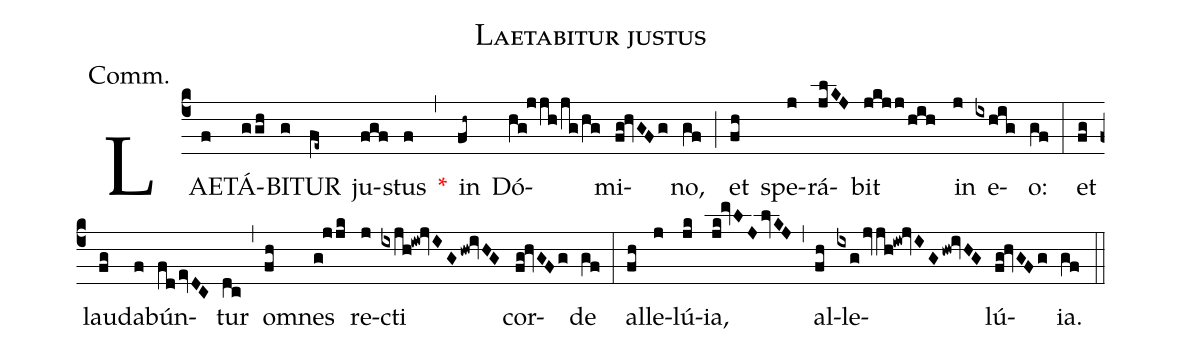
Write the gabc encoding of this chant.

name:Laetabitur justus;
annotation:Comm.;
mode:V.;
office-part:Communion;
%%
(c4) LAE(f)TÁ(ggh)BI(g)TUR(fe~) ju(fgf)stus(f) <v>\red{*}</v>(,) in(fh~) Dó(hg!jjh/jg/hg)mi(fg!hvGFg)no,(gf) (;) et(fh) spe(j)rá(jlKJ)bit(jkjj/hih) in(j) e(ixhig)o:(gf) (:) et(fg) lau(fg)da(f)bún(fdevDC)tur(dc) (,) o(fh)mnes(g!jjk) re(j)cti(ixjh!iw!jvIGhw!ivHG) cor(fg!hvGFg)de(gf) (:) al(fh)le(j)lú(jk)ia,(jk!mvLJlvKJ) (,) al(fh)le(ixg/jvjh!iw!jvIGhw!ivHG)lú(fg!hvGFg)ia.(gf) (::)
